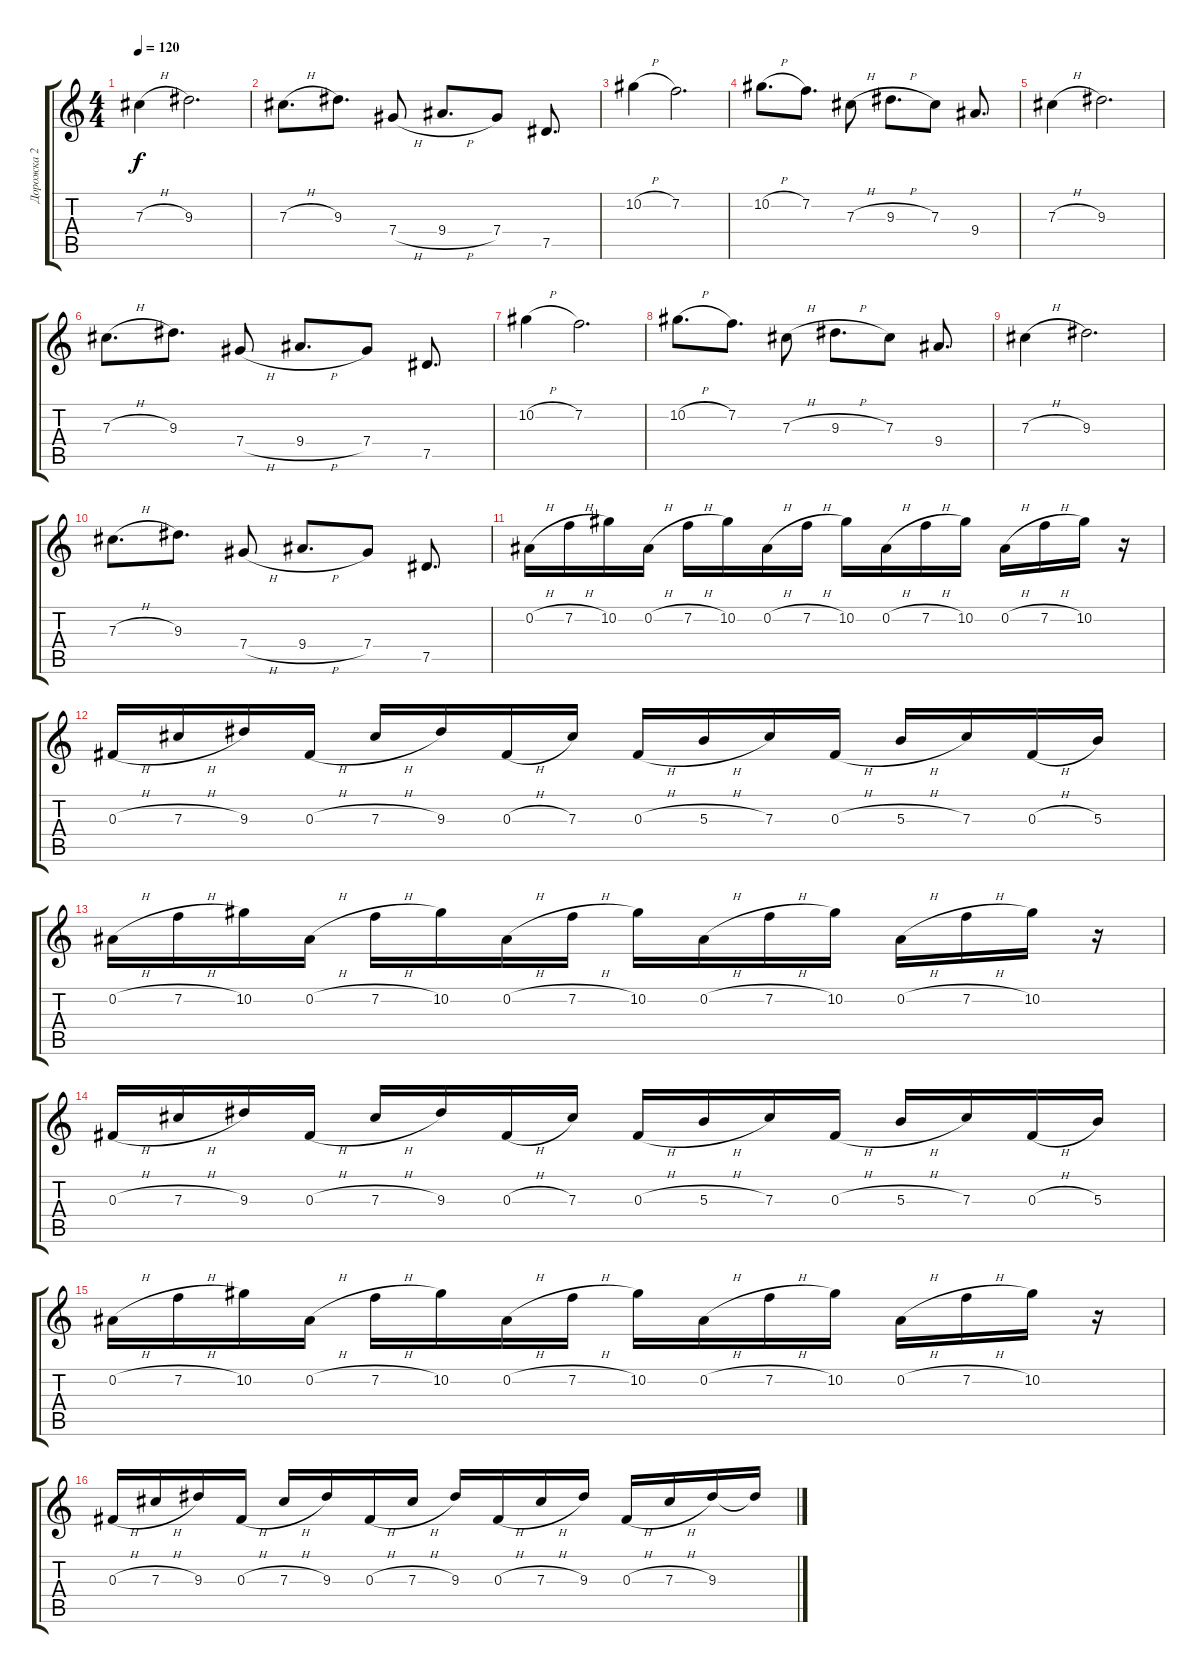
\track ("Дорожка 2" "Дорожка 2") {instrument overdrivenguitar}
\staff {score tabs}
\tuning (Eb4 Bb3 Gb3 Db3 Ab2 Eb2) {hide}
\ts (4 4)
\tempo 120
\clef g2
\ks c
7.3{h}.4{dy f} 9.3.2{d} |
7.3{h}.8{d} 9.3.8{d} 7.4{h}.8 9.4{h}.8{d} 7.4.8 7.5.8{d} |
10.2{h}.4 7.2.2{d} |
10.2{h}.8{d} 7.2.8{d} 7.3{h}.8 9.3{h}.8{d} 7.3.8 9.4.8{d} |
7.3{h}.4 9.3.2{d} |
7.3{h}.8{d} 9.3.8{d} 7.4{h}.8 9.4{h}.8{d} 7.4.8 7.5.8{d} |
10.2{h}.4 7.2.2{d} |
10.2{h}.8{d} 7.2.8{d} 7.3{h}.8 9.3{h}.8{d} 7.3.8 9.4.8{d} |
7.3{h}.4 9.3.2{d} |
7.3{h}.8{d} 9.3.8{d} 7.4{h}.8 9.4{h}.8{d} 7.4.8 7.5.8{d} |
0.2{h}.16 7.2{h}.16 10.2.16 0.2{h}.16 7.2{h}.16 10.2.16 0.2{h}.16 7.2{h}.16 10.2.16 0.2{h}.16 7.2{h}.16 10.2.16 0.2{h}.16 7.2{h}.16 10.2.16 r.16 |
0.3{h}.16 7.3{h}.16 9.3.16 0.3{h}.16 7.3{h}.16 9.3.16 0.3{h}.16 7.3.16 0.3{h}.16 5.3{h}.16 7.3.16 0.3{h}.16 5.3{h}.16 7.3.16 0.3{h}.16 5.3.16 |
0.2{h}.16 7.2{h}.16 10.2.16 0.2{h}.16 7.2{h}.16 10.2.16 0.2{h}.16 7.2{h}.16 10.2.16 0.2{h}.16 7.2{h}.16 10.2.16 0.2{h}.16 7.2{h}.16 10.2.16 r.16 |
0.3{h}.16 7.3{h}.16 9.3.16 0.3{h}.16 7.3{h}.16 9.3.16 0.3{h}.16 7.3.16 0.3{h}.16 5.3{h}.16 7.3.16 0.3{h}.16 5.3{h}.16 7.3.16 0.3{h}.16 5.3.16 |
0.2{h}.16 7.2{h}.16 10.2.16 0.2{h}.16 7.2{h}.16 10.2.16 0.2{h}.16 7.2{h}.16 10.2.16 0.2{h}.16 7.2{h}.16 10.2.16 0.2{h}.16 7.2{h}.16 10.2.16 r.16 |
0.3{h}.16 7.3{h}.16 9.3.16 0.3{h}.16 7.3{h}.16 9.3.16 0.3{h}.16 7.3{h}.16 9.3.16 0.3{h}.16 7.3{h}.16 9.3.16 0.3{h}.16 7.3{h}.16 9.3.16 9.3{t}.16
